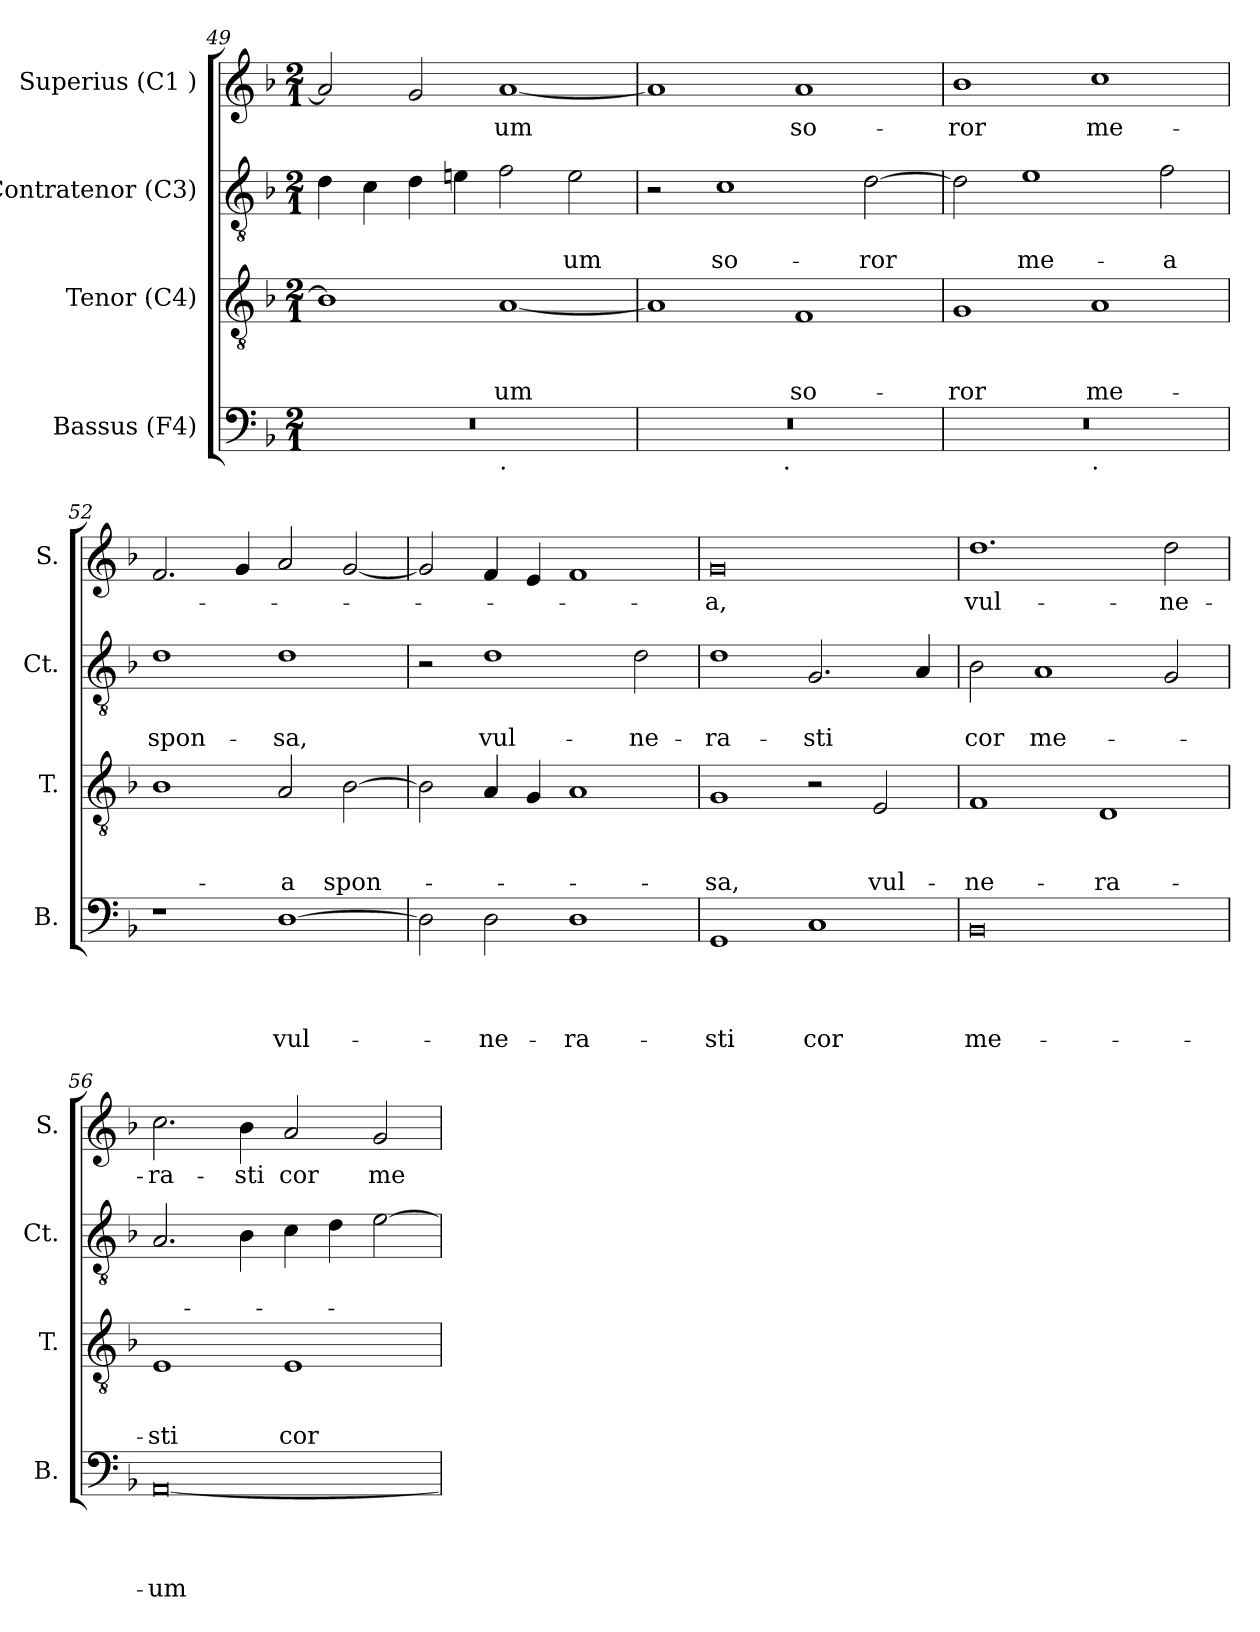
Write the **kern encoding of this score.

**kern	**text	**text	**text	**text	**kern	**text	**text	**text	**kern	**text	**text	**kern	**text
*part4	*part4	*part4	*part4	*part4	*part3	*part3	*part3	*part3	*part2	*part2	*part2	*part1	*part1
*staff4	*staff4	*staff4	*staff4	*staff4	*staff3	*staff3	*staff3	*staff3	*staff2	*staff2	*staff2	*staff1	*staff1
*I"Bassus (F4)	*	*	*	*	*I"Tenor (C4)	*	*	*	*I"Contratenor (C3)	*	*	*I"Superius (C1 )	*
*I'B.	*	*	*	*	*I'T.	*	*	*	*I'Ct.	*	*	*I'S.	*
*clefF4	*	*	*	*	*clefGv2	*	*	*	*clefGv2	*	*	*clefG2	*
*k[b-]	*	*	*	*	*k[b-]	*	*	*	*k[b-]	*	*	*k[b-]	*
*F:	*	*	*	*	*F:	*	*	*	*F:	*	*	*F:	*
*M2/1	*	*	*	*	*M2/1	*	*	*	*M2/1	*	*	*M2/1	*
=49	=49	=49	=49	=49	=49	=49	=49	=49	=49	=49	=49	=49	=49
*^	*	*	*	*	*	*	*	*	*	*	*	*	*
0r	1ryy	.	.	.	.	1B-]	.	.	.	4d\	.	.	2a/]	.
.	.	.	.	.	.	.	.	.	.	4c\	.	.	.	.
.	.	.	.	.	.	.	.	.	.	4d\	.	.	2g/	.
.	.	.	.	.	.	.	.	.	.	4en\	.	.	.	.
!	!LO:TX:b:t=.	!	!	!	!	!	!	!	!	!	!	!	!	!
!	!	!	!	!	!	!	!	!	!LO:LY:b	!	!	!	!	!LO:LY:b
.	1ryy	.	.	.	.	[<1A	.	.	-um	2f\	.	.	[<1a	-um
!	!	!	!	!	!	!	!	!	!	!	!	!LO:LY:b	!	!
.	.	.	.	.	.	.	.	.	.	2e\	.	-um	.	.
=50	=50	=50	=50	=50	=50	=50	=50	=50	=50	=50	=50	=50	=50	=50
0r	2ryy	.	.	.	.	1A]	.	.	.	2r	.	.	1a]	.
!	!	!	!	!	!	!	!	!	!	!	!	!LO:LY:b	!	!
.	4...ryy	.	.	.	.	.	.	.	.	1c	.	so-	.	.
!	!LO:TX:b:t=.	!	!	!	!	!	!	!	!	!	!	!	!	!
.	1ryy	.	.	.	.	.	.	.	.	.	.	.	.	.
!	!	!	!	!	!	!	!	!	!LO:LY:b	!	!	!	!	!LO:LY:b
.	.	.	.	.	.	1F	.	.	so-	.	.	.	1a	so-
!	!	!	!	!	!	!	!	!	!	!	!	!LO:LY:b	!	!
.	.	.	.	.	.	.	.	.	.	[<2d\	.	-ror	.	.
.	32ryy	.	.	.	.	.	.	.	.	.	.	.	.	.
!!LO:PB:g=z
=51	=51	=51	=51	=51	=51	=51	=51	=51	=51	=51	=51	=51	=51	=51
!	!	!	!	!	!	!	!	!	!LO:LY:b	!	!	!	!	!LO:LY:b
0r	1ryy	.	.	.	.	1G	.	.	-ror	2d\]	.	.	1b-	-ror
!	!	!	!	!	!	!	!	!	!	!	!	!LO:LY:b	!	!
.	.	.	.	.	.	.	.	.	.	1e	.	me-	.	.
!	!LO:TX:b:t=.	!	!	!	!	!	!	!	!	!	!	!	!	!
!	!	!	!	!	!	!	!	!	!LO:LY:b	!	!	!	!	!LO:LY:b
.	1ryy	.	.	.	.	1A	.	.	me-	.	.	.	1cc	me-
!	!	!	!	!	!	!	!	!	!	!	!	!LO:LY:b	!	!
.	.	.	.	.	.	.	.	.	.	2f\	.	-a	.	.
=52	=52	=52	=52	=52	=52	=52	=52	=52	=52	=52	=52	=52	=52	=52
!	!	!	!	!	!	!	!	!	!	!	!	!LO:LY:b	!	!
*v	*v	*	*	*	*	*	*	*	*	*	*	*	*	*
1r	.	.	.	.	1B-	.	.	.	1d	.	spon-	2.f/	.
.	.	.	.	.	.	.	.	.	.	.	.	4g/	.
!	!	!	!	!LO:LY:b	!	!	!	!LO:LY:b	!	!	!LO:LY:b	!	!
[>1D	.	.	.	vul-	2A/	.	.	-a	1d	.	-sa,	2a/	.
!	!	!	!	!	!	!	!	!LO:LY:b	!	!	!	!	!
.	.	.	.	.	[>2B-\	.	.	spon-	.	.	.	[<2g/	.
=53	=53	=53	=53	=53	=53	=53	=53	=53	=53	=53	=53	=53	=53
2D\]	.	.	.	.	2B-\]	.	.	.	2r	.	.	2g/]	.
!	!	!	!	!LO:LY:b	!	!	!	!	!	!	!LO:LY:b	!	!
2D\	.	.	.	-ne-	4A/	.	.	.	1d	.	vul-	4f/	.
.	.	.	.	.	4G/	.	.	.	.	.	.	4e/	.
!	!	!	!	!LO:LY:b	!	!	!	!	!	!	!	!	!
1D	.	.	.	-ra-	1A	.	.	.	.	.	.	1f	.
!	!	!	!	!	!	!	!	!	!	!	!LO:LY:b	!	!
.	.	.	.	.	.	.	.	.	2d\	.	-ne-	.	.
=54	=54	=54	=54	=54	=54	=54	=54	=54	=54	=54	=54	=54	=54
!	!	!	!	!LO:LY:b	!	!	!	!LO:LY:b	!	!	!LO:LY:b	!	!LO:LY:b:rj
1GG	.	.	.	-sti	1G	.	.	-sa,	1d	.	-ra-	0g	-a,
!	!	!	!	!LO:LY:b	!	!	!	!	!	!	!LO:LY:b	!	!
1C	.	.	.	cor	2r	.	.	.	2.G/	.	-sti	.	.
!	!	!	!	!	!	!	!	!LO:LY:b	!	!	!	!	!
.	.	.	.	.	2E/	.	.	vul-	.	.	.	.	.
.	.	.	.	.	.	.	.	.	4A/	.	.	.	.
=55	=55	=55	=55	=55	=55	=55	=55	=55	=55	=55	=55	=55	=55
!	!	!	!	!LO:LY:b:rj	!	!	!	!LO:LY:b	!	!	!LO:LY:b	!	!LO:LY:b
0BB-	.	.	.	me-	1F	.	.	-ne-	2B-\	.	cor	1.dd	vul-
!	!	!	!	!	!	!	!	!	!	!	!LO:LY:b	!	!
.	.	.	.	.	.	.	.	.	1A	.	me-	.	.
!	!	!	!	!	!	!	!	!LO:LY:b	!	!	!	!	!
.	.	.	.	.	1D	.	.	-ra-	.	.	.	.	.
!	!	!	!	!	!	!	!	!	!	!	!	!	!LO:LY:b
.	.	.	.	.	.	.	.	.	2G/	.	.	2dd\	-ne-
!!LO:LB:g=z
=56	=56	=56	=56	=56	=56	=56	=56	=56	=56	=56	=56	=56	=56
!	!	!	!	!LO:LY:b	!	!	!	!LO:LY:b	!	!	!	!	!LO:LY:b
[<0AA	.	.	.	-um	1E	.	.	-sti	2.A/	.	.	2.cc\	-ra-
!	!	!	!	!	!	!	!	!	!	!	!	!	!LO:LY:b
.	.	.	.	.	.	.	.	.	4B-\	.	.	4b-\	-sti
!	!	!	!	!	!	!	!	!LO:LY:b	!	!	!	!	!LO:LY:b
.	.	.	.	.	1E	.	.	cor	4c\	.	.	2a/	cor
.	.	.	.	.	.	.	.	.	4d\	.	.	.	.
!	!	!	!	!	!	!	!	!	!	!	!	!	!LO:LY:b
.	.	.	.	.	.	.	.	.	[>2e\	.	.	2g/	me-
=	=	=	=	=	=	=	=	=	=	=	=	=	=
*-	*-	*-	*-	*-	*-	*-	*-	*-	*-	*-	*-	*-	*-
